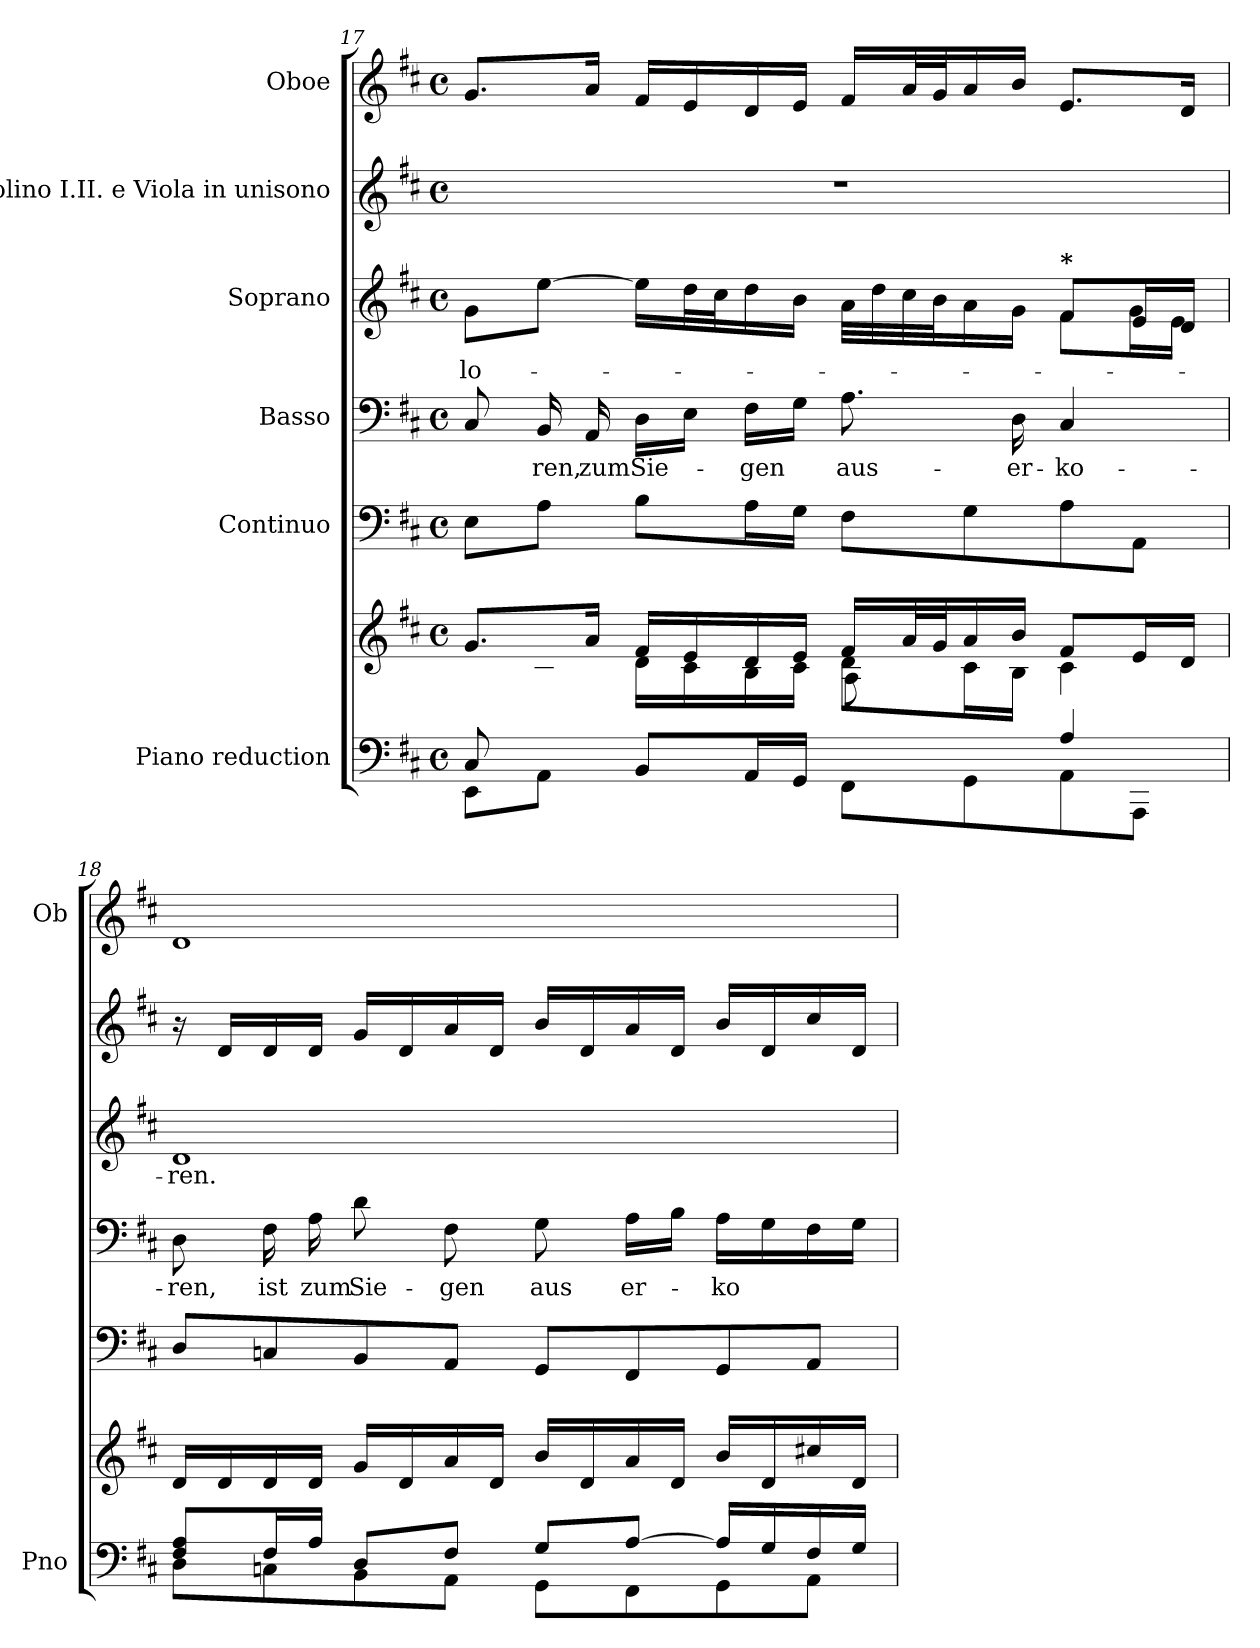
**kern	**kern	**kern	**kern	**text	**kern	**text	**kern	**kern
*part6	*part6	*part5	*part4	*part4	*part3	*part3	*part2	*part1
*staff7	*staff6	*staff5	*staff4	*staff4	*staff3	*staff3	*staff2	*staff1
*I"Piano reduction	*	*I"Continuo	*I"Basso	*	*I"Soprano	*	*I"Violino I.II. e Viola in unisono	*I"Oboe
*I'Pno	*	*	*	*	*	*	*	*I'Ob
*clefF4	*clefG2	*clefF4	*clefF4	*	*clefG2	*	*clefG2	*clefG2
*k[f#c#]	*k[f#c#]	*k[f#c#]	*k[f#c#]	*	*k[f#c#]	*	*k[f#c#]	*k[f#c#]
*M4/4	*M4/4	*M4/4	*M4/4	*	*M4/4	*	*M4/4	*M4/4
*met(c)	*met(c)	*met(c)	*met(c)	*	*met(c)	*	*met(c)	*met(c)
=17	=17	=17	=17	=17	=17	=17	=17	=17
*^	*^	*	*	*	*	*	*	*
*	*^	*	*^	*	*	*	*	*	*	*
!	!	!	!	!	!	!	!	!	!	!LO:LY:b	!	!
*	*	*	*	*	*	*	*	*	*^	*	*	*
8C#/L	4ryy	8EE\L	8.g/L	8ryy	2ryy	8E\L	8C#/	.	8g\L	2ryy	-lo-	1r	8.g/L
!	!	!	!	!	!	!	!	!LO:LY:b	!	!	!	!	!
2..ryy	.	8AA\J	.	8c#\J	.	8A\J	16BB/	ren,	[>8ee\J	.	.	.	.
!	!	!	!	!	!	!	!	!LO:LY:b	!	!	!	!	!
.	.	.	16a/Jk	.	.	.	16AA/	zum	.	.	.	.	16a/Jk
!	!	!	!	!	!	!	!	!LO:LY:b	!	!	!	!	!
.	4ryy	8BB/L	16f#/LL	16d\LL	.	8B\L	16D\LL	Sie-	16ee\LL]	.	.	.	16f#/LL
.	.	.	16e/	16c#\	.	.	16E\JJ	.	32dd\L	.	.	.	16e/
.	.	.	.	.	.	.	.	.	32cc#\J	.	.	.	.
!	!	!	!	!	!	!	!	!LO:LY:b	!	!	!	!	!
.	.	16AA/L	16d/	16B\	.	16A\L	16F#\LL	-gen	16dd\	.	.	.	16d/
.	.	16GG/JJ	16e/JJ	16c#\JJ	.	16G\JJ	16G\JJ	.	16b\JJ	.	.	.	16e/JJ
!	!	!	!	!	!	!	!	!LO:LY:b	!	!	!	!	!
.	8ryy	8FF#\L	16f#/LL	8d\L	8A\L	8F#\L	8.A\	aus-	32a\LLL	4ryy	.	.	16f#/LL
.	.	.	.	.	.	.	.	.	32dd\	.	.	.	.
.	.	.	32a/L	.	.	.	.	.	32cc#\	.	.	.	32a/L
.	.	.	32g/J	.	.	.	.	.	32b\J	.	.	.	32g/J
.	8D/J	8GG\	16a/	16c#\L	4.ryy	8G\	.	.	16a\	.	.	.	16a/
!	!	!	!	!	!	!	!	!LO:LY:b	!	!	!	!	!
.	.	.	16b/JJ	16B\JJ	.	.	16D\	-er-	16g\JJ	.	.	.	16b/JJ
!	!	!	!	!	!	!	!	!	!LO:TX:a:B:t=*	!	!	!	!
!	!	!	!	!	!	!	!	!LO:LY:b	!	!	!	!	!
.	4A/	8AA\	8f#/L	4c#\	.	8A\	4C#/	-ko-	8f#/L	8f#\L	.	.	8.e/L
.	.	8AAA\J	16e/L	.	.	8AA\J	.	.	16e/L	16g!\L	.	.	.
.	.	.	16d/JJ	.	.	.	.	.	16d/JJ	16e!\JJ	.	.	16d/Jk
*	*v	*v	*	*	*	*	*	*	*	*	*	*	*
*	*	*v	*v	*v	*	*	*	*	*	*	*	*
=18	=18	=18	=18	=18	=18	=18	=18	=18	=18	=18
!	!	!	!	!	!LO:LY:b	!	!	!LO:LY:b	!	!
*	*	*	*	*	*	*v	*v	*	*	*
8F#/ 8A/L	8D\L	16d/LL	8D/L	8D\	-ren,	1d	-ren.	16r	1d
.	.	16d/	.	.	.	.	.	16d/LL	.
!	!	!	!	!	!LO:LY:b	!	!	!	!
16F#/L	8Cn\	16d/	8Cn/	16F#\	ist	.	.	16d/	.
!	!	!	!	!	!LO:LY:b	!	!	!	!
16A/JJ	.	16d/JJ	.	16A\	zum	.	.	16d/JJ	.
!	!	!	!	!	!LO:LY:b	!	!	!	!
8D/L	8BB\	16g/LL	8BB/	8d\	Sie-	.	.	16g/LL	.
.	.	16d/	.	.	.	.	.	16d/	.
!	!	!	!	!	!LO:LY:b	!	!	!	!
8F#/J	8AA\J	16a/	8AA/J	8F#\	gen	.	.	16a/	.
.	.	16d/JJ	.	.	.	.	.	16d/JJ	.
!	!	!	!	!	!LO:LY:b	!	!	!	!
8G/L	8GG\L	16b/LL	8GG/L	8G\	aus	.	.	16b/LL	.
.	.	16d/	.	.	.	.	.	16d/	.
!	!	!	!	!	!LO:LY:b	!	!	!	!
[8A/J	8FF#\	16a/	8FF#/	16A\LL	er-	.	.	16a/	.
.	.	16d/JJ	.	16B\JJ	.	.	.	16d/JJ	.
!	!	!	!	!	!LO:LY:b	!	!	!	!
16A/LL]	8GG\	16b/LL	8GG/	16A\LL	-ko	.	.	16b/LL	.
16G/	.	16d/	.	16G\	.	.	.	16d/	.
16F#/	8AA\J	16cc#X/	8AA/J	16F#\	.	.	.	16cc#/	.
16G/JJ	.	16d/JJ	.	16G\JJ	.	.	.	16d/JJ	.
*v	*v	*	*	*	*	*	*	*	*
=	=	=	=	=	=	=	=	=
*-	*-	*-	*-	*-	*-	*-	*-	*-
